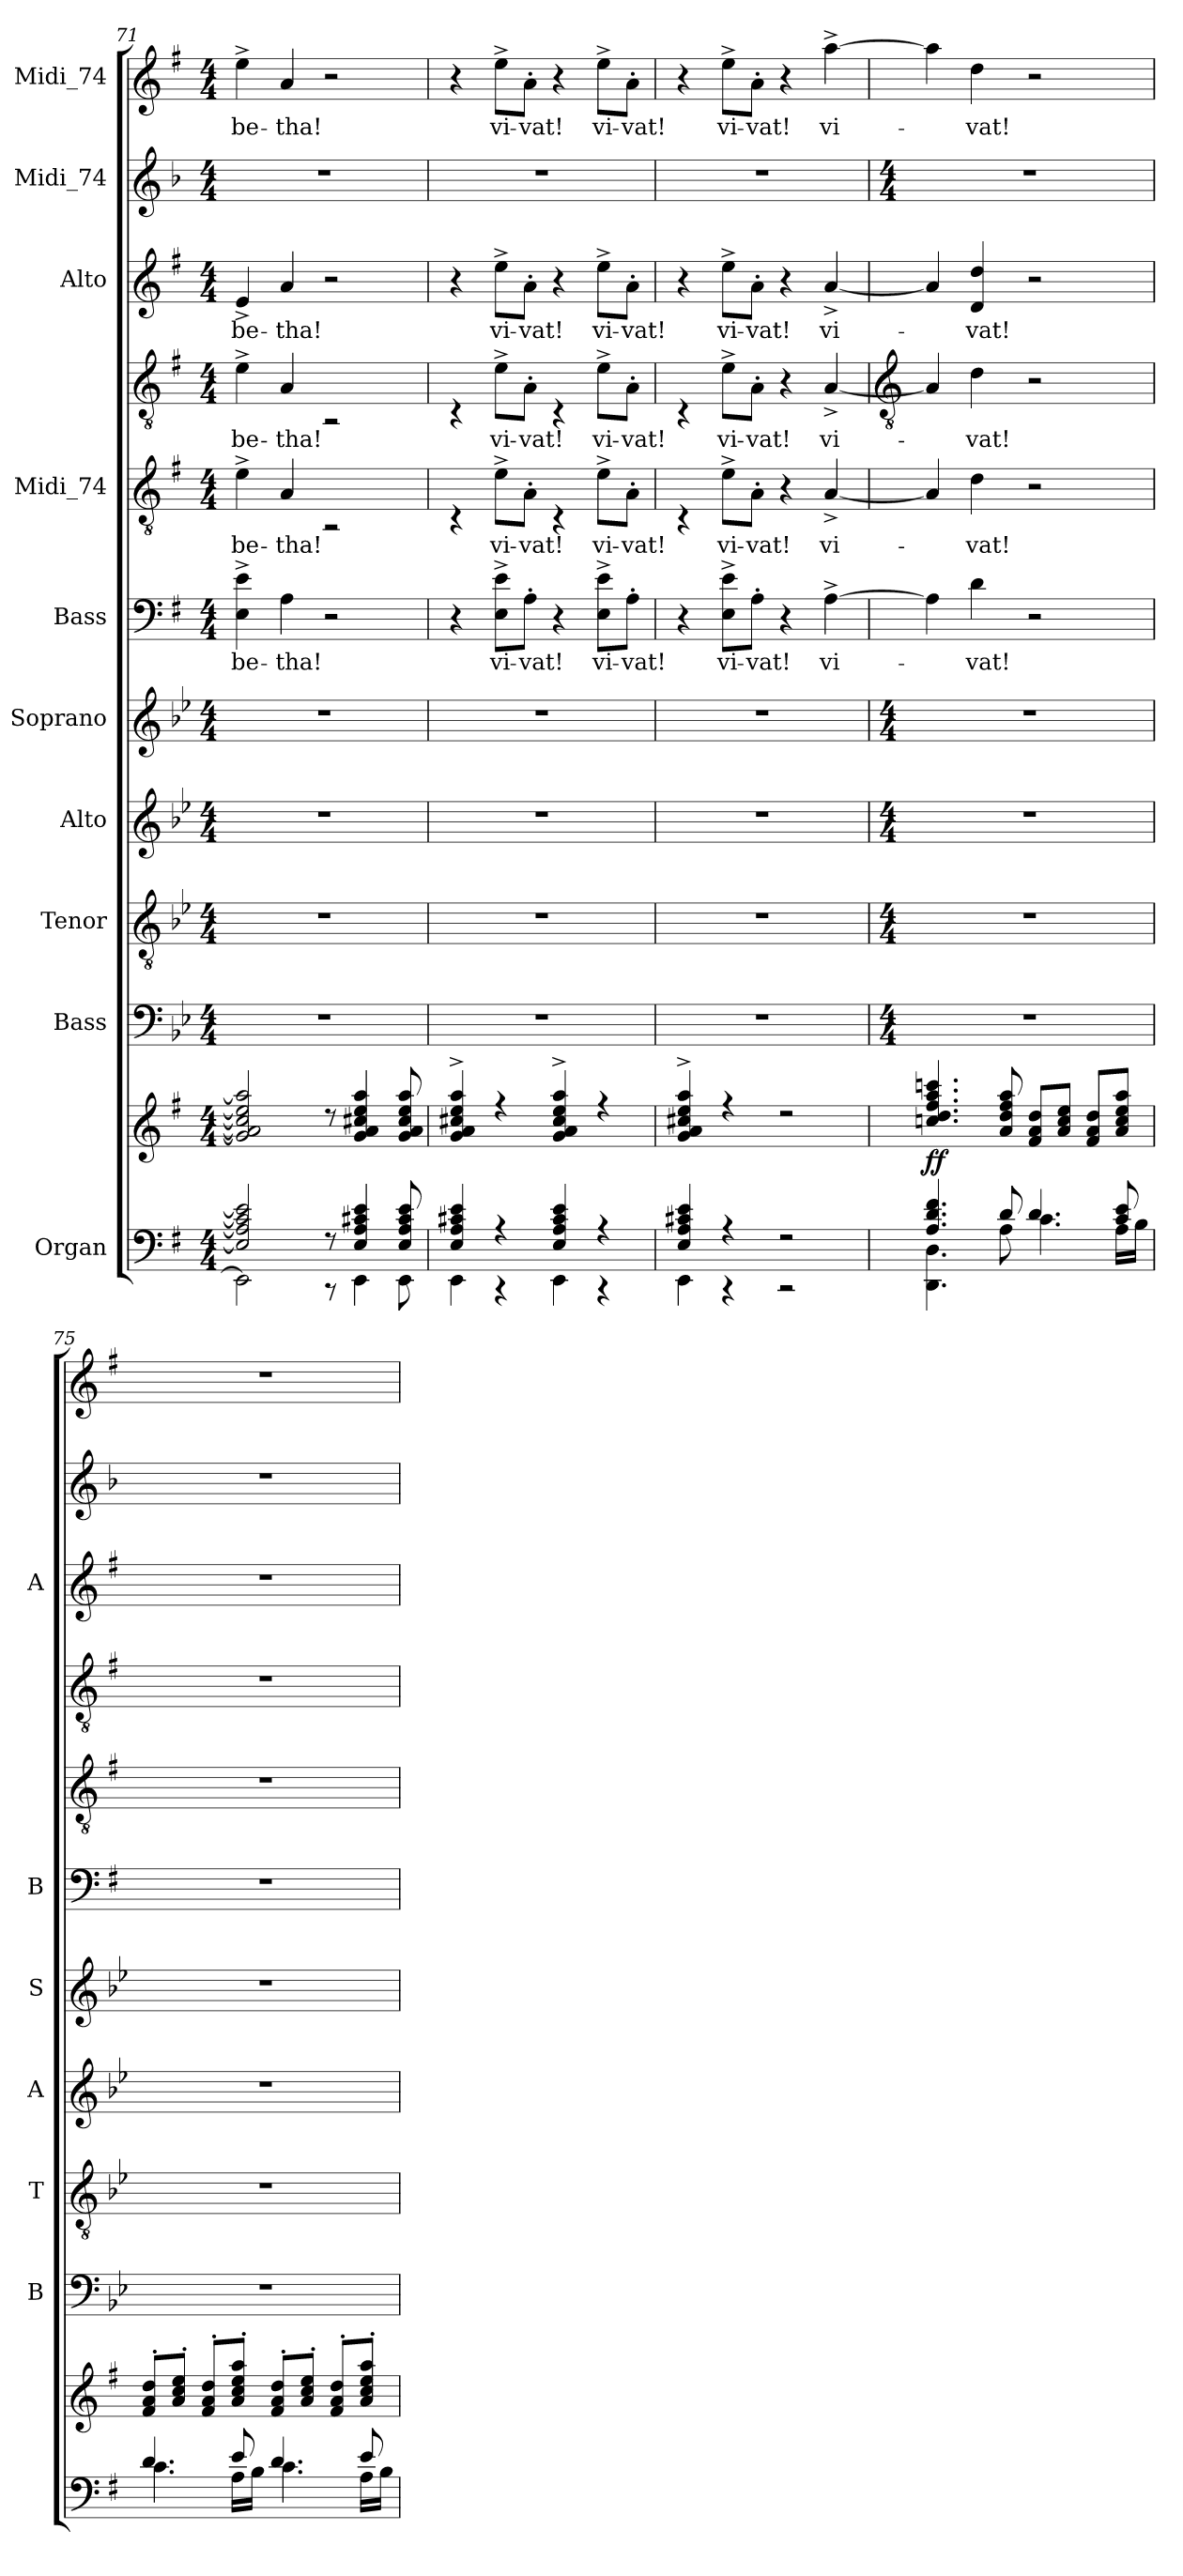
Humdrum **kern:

**kern	**kern	**dynam	**kern	**kern	**kern	**kern	**kern	**text	**kern	**text	**kern	**text	**kern	**text	**kern	**kern	**text
*part10	*part10	*part10	*part9	*part8	*part7	*part6	*part5	*part5	*part4	*part4	*part4	*part4	*part3	*part3	*part2	*part1	*part1
*staff12	*staff11	*staff11/12	*staff10	*staff9	*staff8	*staff7	*staff6	*staff6	*staff5	*staff5	*staff4	*staff4	*staff3	*staff3	*staff2	*staff1	*staff1
*I"Organ	*	*	*I"Bass	*I"Tenor	*I"Alto	*I"Soprano	*I"Bass	*	*I"Midi_74	*	*	*	*I"Alto	*	*I"Midi_74	*I"Midi_74	*
*	*	*	*I'B	*I'T	*I'A	*I'S	*I'B	*	*	*	*	*	*I'A	*	*	*	*
*clefF4	*clefG2	*	*clefF4	*clefGv2	*clefG2	*clefG2	*clefF4	*	*clefGv2	*	*clefGv2	*	*clefG2	*	*clefG2	*clefG2	*
*k[f#]	*k[f#]	*	*k[b-e-]	*k[b-e-]	*k[b-e-]	*k[b-e-]	*k[f#]	*	*k[f#]	*	*k[f#]	*	*k[f#]	*	*k[b-]	*k[f#]	*
*G:	*G:	*	*B-:	*B-:	*B-:	*B-:	*G:	*	*G:	*	*G:	*	*G:	*	*F:	*G:	*
*M4/4	*M4/4	*	*M4/4	*M4/4	*M4/4	*M4/4	*M4/4	*	*M4/4	*	*M4/4	*	*M4/4	*	*M4/4	*M4/4	*
=71	=71	=71	=71	=71	=71	=71	=71	=71	=71	=71	=71	=71	=71	=71	=71	=71	=71
*^	*^	*	*	*	*	*	*	*	*	*	*	*	*	*	*	*	*
!	!	!	!	!	!	!	!	!	!	!LO:LY:b	!	!LO:LY:b	!	!LO:LY:b	!	!LO:LY:b	!	!	!LO:LY:b
2E/] 2A/] 2c#/] 2e/]	2EE\]	2g] 2a] 2cc#] 2ee] 2aa]	1ryy	.	1r	1r	1r	1r	4E^ 4e^	-be-	4e^	-be-	4e^	-be-	4e^	-be-	1r	4ee^	-be-
!	!	!	!	!	!	!	!	!	!	!LO:LY:b	!	!LO:LY:b	!	!LO:LY:b	!	!LO:LY:b	!	!	!LO:LY:b
.	.	.	.	.	.	.	.	.	4A	-tha!	4A	-tha!	4A	-tha!	4a	-tha!	.	4a	-tha!
8r	8r	8r	.	.	.	.	.	.	2r	.	2rBB	.	2rBB	.	2r	.	.	2r	.
4E/ 4A/ 4c#/ 4e/	4EE\	4g 4a 4cc# 4ee 4aa	.	.	.	.	.	.	.	.	.	.	.	.	.	.	.	.	.
8E/ 8A/ 8c#/ 8e/	8EE\	8g 8a 8cc# 8ee 8aa	.	.	.	.	.	.	.	.	.	.	.	.	.	.	.	.	.
=72	=72	=72	=72	=72	=72	=72	=72	=72	=72	=72	=72	=72	=72	=72	=72	=72	=72	=72	=72
4E/ 4A/ 4c#X/ 4e/	4EE\	4g^ 4a^ 4cc#X^ 4ee^ 4aa^	1ryy	.	1r	1r	1r	1r	4r	.	4rBB	.	4rBB	.	4r	.	1r	4r	.
!	!	!	!	!	!	!	!	!	!	!LO:LY:b	!	!LO:LY:b	!	!LO:LY:b	!	!LO:LY:b	!	!	!LO:LY:b
4r	4r	4r	.	.	.	.	.	.	8E^\ 8e^\L	vi-	8e^\L	vi-	8e^\L	vi-	8ee^\L	vi-	.	8ee^\L	vi-
!	!	!	!	!	!	!	!	!	!	!LO:LY:b	!	!LO:LY:b	!	!LO:LY:b	!	!LO:LY:b	!	!	!LO:LY:b
.	.	.	.	.	.	.	.	.	8A'\J	-vat!	8A'\J	-vat!	8A'\J	-vat!	8a'\J	-vat!	.	8a'\J	-vat!
4E/ 4A/ 4c#/ 4e/	4EE\	4g^ 4a^ 4cc#^ 4ee^ 4aa^	.	.	.	.	.	.	4r	.	4rBB	.	4rBB	.	4r	.	.	4r	.
!	!	!	!	!	!	!	!	!	!	!LO:LY:b	!	!LO:LY:b	!	!LO:LY:b	!	!LO:LY:b	!	!	!LO:LY:b
4r	4r	4r	.	.	.	.	.	.	8E^\ 8e^\L	vi-	8e^\L	vi-	8e^\L	vi-	8ee^\L	vi-	.	8ee^\L	vi-
!	!	!	!	!	!	!	!	!	!	!LO:LY:b	!	!LO:LY:b	!	!LO:LY:b	!	!LO:LY:b	!	!	!LO:LY:b
.	.	.	.	.	.	.	.	.	8A'\J	-vat!	8A'\J	-vat!	8A'\J	-vat!	8a'\J	-vat!	.	8a'\J	-vat!
=73	=73	=73	=73	=73	=73	=73	=73	=73	=73	=73	=73	=73	=73	=73	=73	=73	=73	=73	=73
4E/ 4A/ 4c#X/ 4e/	4EE\	4g^ 4a^ 4cc#X^ 4ee^ 4aa^	1ryy	.	1r	1r	1r	1r	4r	.	4rBB	.	4rBB	.	4r	.	1r	4r	.
!	!	!	!	!	!	!	!	!	!	!LO:LY:b	!	!LO:LY:b	!	!LO:LY:b	!	!LO:LY:b	!	!	!LO:LY:b
4r	4r	4r	.	.	.	.	.	.	8E^\ 8e^\L	vi-	8e^\L	vi-	8e^\L	vi-	8ee^\L	vi-	.	8ee^\L	vi-
!	!	!	!	!	!	!	!	!	!	!LO:LY:b	!	!LO:LY:b	!	!LO:LY:b	!	!LO:LY:b	!	!	!LO:LY:b
.	.	.	.	.	.	.	.	.	8A'\J	-vat!	8A'\J	-vat!	8A'\J	-vat!	8a'\J	-vat!	.	8a'\J	-vat!
2r	2r	2r	.	.	.	.	.	.	4r	.	4r	.	4r	.	4r	.	.	4r	.
!	!	!	!	!	!	!	!	!	!	!LO:LY:b	!	!LO:LY:b	!	!LO:LY:b	!	!LO:LY:b	!	!	!LO:LY:b
.	.	.	.	.	.	.	.	.	[4A^	vi-	[4A^	vi-	[4A^	vi-	[4a^	vi-	.	[4aa^	vi-
!!LO:LB:g=z
=74	=74	=74	=74	=74	=74	=74	=74	=74	=74	=74	=74	=74	=74	=74	=74	=74	=74	=74	=74
*	*	*	*	*	*	*	*	*	*	*	*	*	*clefGv2	*	*	*	*	*	*
*	*	*	*	*	*M4/4	*M4/4	*M4/4	*M4/4	*	*	*	*	*	*	*	*	*M4/4	*	*
!	!	!	!	!LO:DY:b	!	!	!	!	!	!	!	!	!	!	!	!	!	!	!
4.A/ 4.d/ 4.f#/	4.DD\ 4.D\	4.ccn 4.dd 4.ff# 4.aa 4.cccn	1ryy	ff	1r	1r	1r	1r	4A]	.	4A]	.	4A]	.	4a]	.	1r	4aa]	.
!	!	!	!	!	!	!	!	!	!	!LO:LY:b	!	!LO:LY:b	!	!LO:LY:b	!	!LO:LY:b	!	!	!LO:LY:b
.	.	.	.	.	.	.	.	.	4d	vat!	4d	vat!	4d	vat!	4d 4dd	vat!	.	4dd	vat!
8d/	8A\	8a 8dd 8ff# 8aa	.	.	.	.	.	.	.	.	.	.	.	.	.	.	.	.	.
4.d/	4.c\	8f# 8a 8ddL	.	.	.	.	.	.	2r	.	2r	.	2r	.	2r	.	.	2r	.
.	.	8a 8cc 8eeJ	.	.	.	.	.	.	.	.	.	.	.	.	.	.	.	.	.
.	.	8f# 8a 8ddL	.	.	.	.	.	.	.	.	.	.	.	.	.	.	.	.	.
8c/ 8e/	16A\LL	8a 8cc 8ee 8aaJ	.	.	.	.	.	.	.	.	.	.	.	.	.	.	.	.	.
.	16B\JJ	.	.	.	.	.	.	.	.	.	.	.	.	.	.	.	.	.	.
=75	=75	=75	=75	=75	=75	=75	=75	=75	=75	=75	=75	=75	=75	=75	=75	=75	=75	=75	=75
4.d/	4.c\	8f#' 8a' 8dd'L	1ryy	.	1r	1r	1r	1r	1r	.	1r	.	1r	.	1r	.	1r	1r	.
.	.	8a' 8cc' 8ee'J	.	.	.	.	.	.	.	.	.	.	.	.	.	.	.	.	.
.	.	8f#' 8a' 8dd'L	.	.	.	.	.	.	.	.	.	.	.	.	.	.	.	.	.
8e/	16A\LL	8a' 8cc' 8ee' 8aa'J	.	.	.	.	.	.	.	.	.	.	.	.	.	.	.	.	.
.	16B\JJ	.	.	.	.	.	.	.	.	.	.	.	.	.	.	.	.	.	.
4.d/	4.c\	8f#' 8a' 8dd'L	.	.	.	.	.	.	.	.	.	.	.	.	.	.	.	.	.
.	.	8a' 8cc' 8ee'J	.	.	.	.	.	.	.	.	.	.	.	.	.	.	.	.	.
.	.	8f#' 8a' 8dd'L	.	.	.	.	.	.	.	.	.	.	.	.	.	.	.	.	.
8e/	16A\LL	8a' 8cc' 8ee' 8aa'J	.	.	.	.	.	.	.	.	.	.	.	.	.	.	.	.	.
.	16B\JJ	.	.	.	.	.	.	.	.	.	.	.	.	.	.	.	.	.	.
*v	*v	*	*	*	*	*	*	*	*	*	*	*	*	*	*	*	*	*	*
*	*v	*v	*	*	*	*	*	*	*	*	*	*	*	*	*	*	*	*
=	=	=	=	=	=	=	=	=	=	=	=	=	=	=	=	=	=
*-	*-	*-	*-	*-	*-	*-	*-	*-	*-	*-	*-	*-	*-	*-	*-	*-	*-
